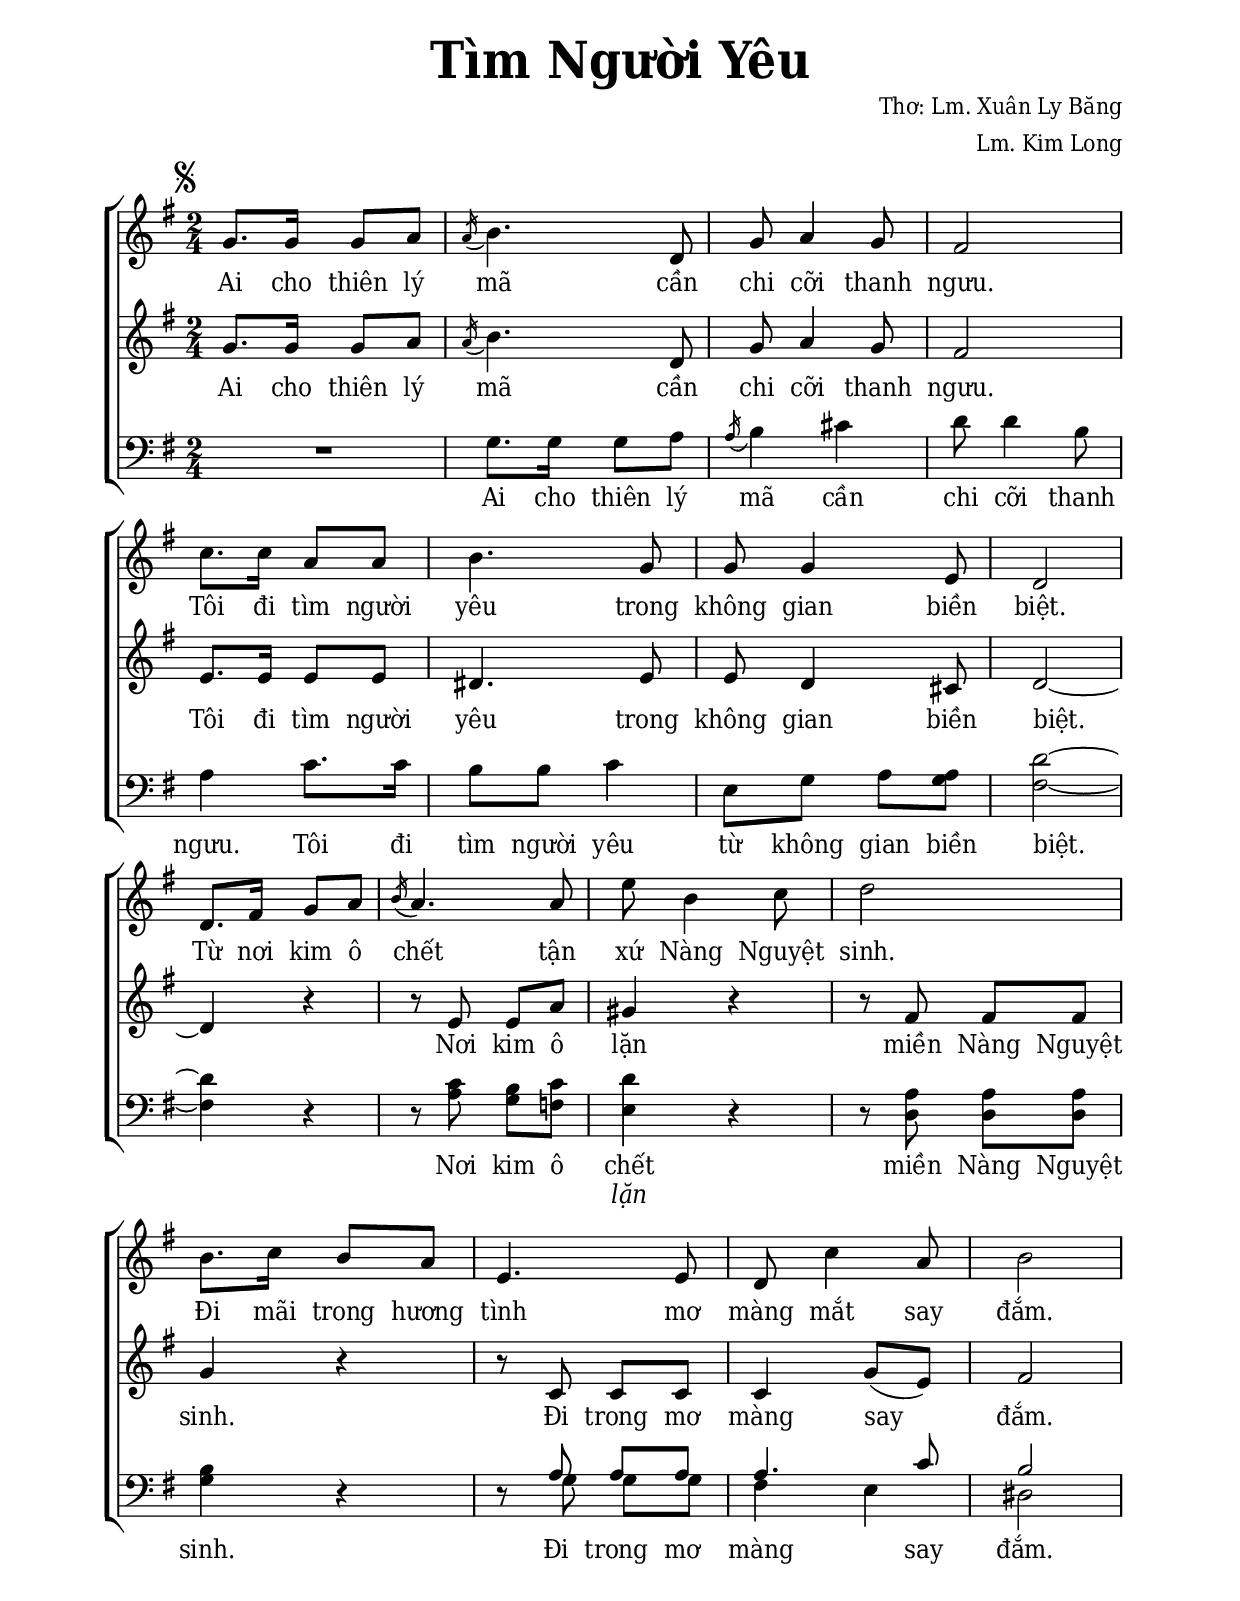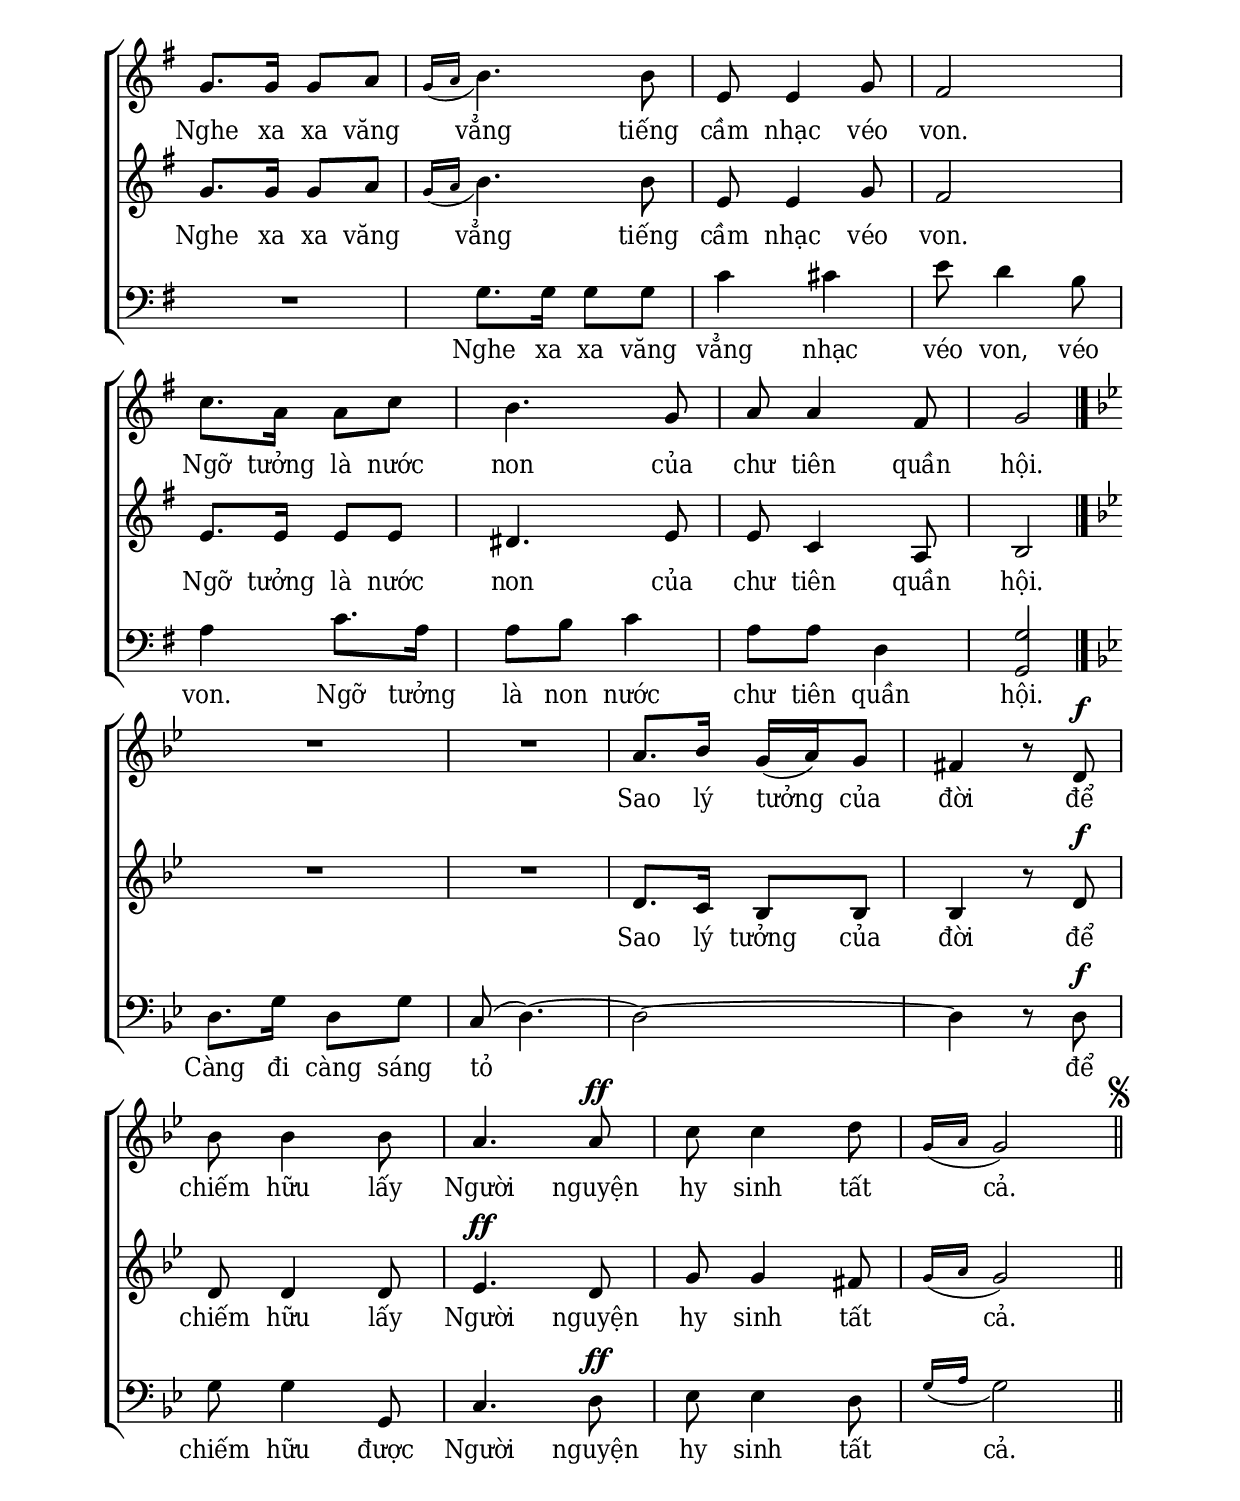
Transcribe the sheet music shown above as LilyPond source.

% Cài đặt chung
\version "2.22.1"
\include "english.ly"

\header {
  title = \markup { \fontsize #3 "Tìm Người Yêu" }
  composer = "Thơ: Lm. Xuân Ly Băng"
  arranger = "Lm. Kim Long"
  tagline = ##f
}

% Nhạc
nhacDiepKhucSop = \relative c'' {
  \set Staff.printKeyCancellation = ##f
  \once \override Score.RehearsalMark.font-size = #0.1
  \mark \markup { \musicglyph #"scripts.segno" }
  g8. g16 g8 a |
  \slashedGrace { a16 ( } b4.) d,8 |
  g a4 g8 |
  fs2 |
  c'8. c16 a8 a |
  b4. g8 |
  g g4 e8 |
  d2 |
  d8. fs16 g8 a |
  \slashedGrace { b16 ( } a4.) a8 |
  e' b4 c8 |
  d2 |
  b8. c16 b8 a |
  e4. e8 |
  d c'4 a8 |
  b2 |
  g8. g16 g8 a |
  \slashedGrace { g16 (a } b4.) b8 |
  e, e4 g8 |
  fs2 |
  c'8. a16 a8 c |
  b4. g8 |
  a a4 fs8 |
  g2 \bar "|."
  
  \key bf \major
  R2*2
  a8. bf16 g (a) g8 |
  fs4 r8 d ^\f |
  bf'8 bf4 bf8 |
  a4. a8 ^\ff |
  c8 c4 d8 |
  \slashedGrace { g,16 (a } g2)
  \once \override Score.RehearsalMark.font-size = #0.1
  \mark \markup { \musicglyph #"scripts.segno" }
  \bar "||"
}

nhacDiepKhucAlto = \relative c'' {
  \set Staff.printKeyCancellation = ##f
  g8. g16 g8 a |
  \slashedGrace { a16 ( } b4.) d,8 |
  g a4 g8 |
  fs2 |
  e8. e16 e8 e |
  ds4. e8 |
  e d4 cs8 |
  d2 ~ |
  d4 r |
  r8 e e a |
  gs4 r |
  r8 fs fs fs |
  g4 r |
  r8 c, c c |
  c4 g'8 (e) |
  fs2 |
  g8. g16 g8 a |
  \slashedGrace { g16 (a } b4.) b8 |
  e, e4 g8 |
  fs2 |
  e8. e16 e8 e |
  ds4. e8 |
  e c4 a8 |
  b2 |
  
  \key bf \major
  R2*2
  d8. c16 bf8 bf |
  bf4 r8 d ^\f |
  d d4 d8 |
  ef4. ^\ff d8 |
  g g4 fs8 |
  \slashedGrace { g16 (a } g2)
}

nhacDiepKhucBas = \relative c' {
  \set Staff.printKeyCancellation = ##f
  R2
  g8. g16 g8 a |
  \slashedGrace { a16 ( } b4) cs |
  d8 d4 b8 |
  a4 c8. c16 |
  b8 b c4 |
  e,8 g a
  <<
    {
      g8 |
      fs2 ~ |
      fs4 r |
      r8 c' b c |
      d4 r |
      r8 a a a |
      b4
    }
    {
      a8 |
      d2 ~ |
      d4 r |
      r8 a g f! |
      e4 r |
      r8 d d d |
      g4
    }
  >>
  r4 |
  r8
  <<
    {
      \voiceOne
      a8 a a |
      a4. c8 |
      b2
    }
    \new Voice = "splitpart" {
	    \voiceTwo
      g8 g g |
      fs4 e |
      ds2
    }
  >>
  \oneVoice
  R2
  g8. g16 g8 g |
  c4 cs |
  e8 d4 b8 |
  a4 c8. a16 |
  a8 b c4 |
  a8 a d,4 |
  <g g,>2
  
  \key bf \major
  d8. g16 d8 g |
  c, (d4.) ~ |
  d2 ~ |
  d4 r8 d ^\f |
  g8 g4 g,8 |
  c4. d8 ^\ff |
  ef ef4 d8 |
  \slashedGrace { g16 (a } g2)
}

% Lời
loiDiepKhucSop = \lyricmode {
  Ai cho thiên lý mã
  cần chi cỡi thanh ngưu.
  Tôi đi tìm người yêu trong không gian biền biệt.
  Từ nơi kim ô chết tận xứ Nàng Nguyệt sinh.
  Đi mãi trong hương tình
  mơ màng mắt say đắm.
  Nghe xa xa văng vẳng tiếng cầm nhạc véo von.
  Ngỡ tưởng là nước non của chư tiên quần hội.
  Sao lý tưởng của đời
  để chiếm hữu lấy Người nguyện hy sinh tất cả.
}

loiDiepKhucAlto = \lyricmode {
  Ai cho thiên lý mã
  cần chi cỡi thanh ngưu.
  Tôi đi tìm người yêu trong không gian biền biệt.
  Nơi kim ô lặn miền Nàng Nguyệt sinh.
  Đi trong mơ màng say đắm.
  Nghe xa xa văng vẳng tiếng cầm nhạc véo von.
  Ngỡ tưởng là nước non của chư tiên quần hội.
  Sao lý tưởng của đời
  để chiếm hữu lấy Người nguyện hy sinh tất cả.
}

loiDiepKhucBas = \lyricmode {
  Ai cho thiên lý mã
  cần chi cỡi thanh ngưu.
  Tôi đi tìm người yêu từ không gian biền biệt.
  Nơi kim ô
  <<
  { chết }
  \new Lyrics {
	  \set associatedVoice = "beBas"
	  \override Lyrics.LyricText.font-shape = #'italic
	  lặn
	}
  >>
  miền Nàng Nguyệt sinh.
  Đi trong mơ màng say đắm.
  Nghe xa xa văng vẳng nhạc véo von, véo von.
  Ngỡ tưởng là non nước chư tiên quần hội.
  Càng đi càng sáng tỏ
  để chiếm hữu được Người nguyện hy sinh tất cả.
}

% Dàn trang
\paper {
  #(set-paper-size "a4")
  top-margin = 15\mm
  bottom-margin = 20\mm
  left-margin = 20\mm
  right-margin = 20\mm
  indent = #0
  #(define fonts
    (make-pango-font-tree
      "Deja Vu Serif Condensed"
      "Deja Vu Serif Condensed"
      "Deja Vu Serif Condensed"
      (/ 20 20)))
  print-page-number = #f
  page-count = #2
  ragged-bottom = ##f
}

TongNhip = {
  \key g \major \time 2/4
  \set Timing.beamExceptions = #'()
  \set Timing.baseMoment = #(ly:make-moment 1/4)
  \set Timing.beatStructure = #'(1 1)
}

% Đổi kích thước nốt cho bè phụ
notBePhu =
#(define-music-function (font-size music) (number? ly:music?)
   (for-some-music
     (lambda (m)
       (if (music-is-of-type? m 'rhythmic-event)
           (begin
             (set! (ly:music-property m 'tweaks)
                   (cons `(font-size . ,font-size)
                         (ly:music-property m 'tweaks)))
             #t)
           #f))
     music)
   music)

\score {
  \new ChoirStaff <<
    \new Staff <<
        \clef treble
        \new Voice = beSop {
          \TongNhip \nhacDiepKhucSop
        }
      \new Lyrics \lyricsto beSop \loiDiepKhucSop
    >>
    \new Staff <<
        \clef treble
        \new Voice = beAlto {
          \TongNhip \nhacDiepKhucAlto
        }
      \new Lyrics \lyricsto beAlto \loiDiepKhucAlto
    >>
    \new Staff <<
        \clef "bass"
        \new Voice = beBas {
          \TongNhip \nhacDiepKhucBas
        }
      \new Lyrics \lyricsto beBas \loiDiepKhucBas
    >>
  >>
  \layout {
    \override Lyrics.LyricSpace.minimum-distance = #1.5
    \override Score.BarNumber.break-visibility = ##(#f #f #f)
    \override Score.SpacingSpanner.uniform-stretching = ##t
  }
}
